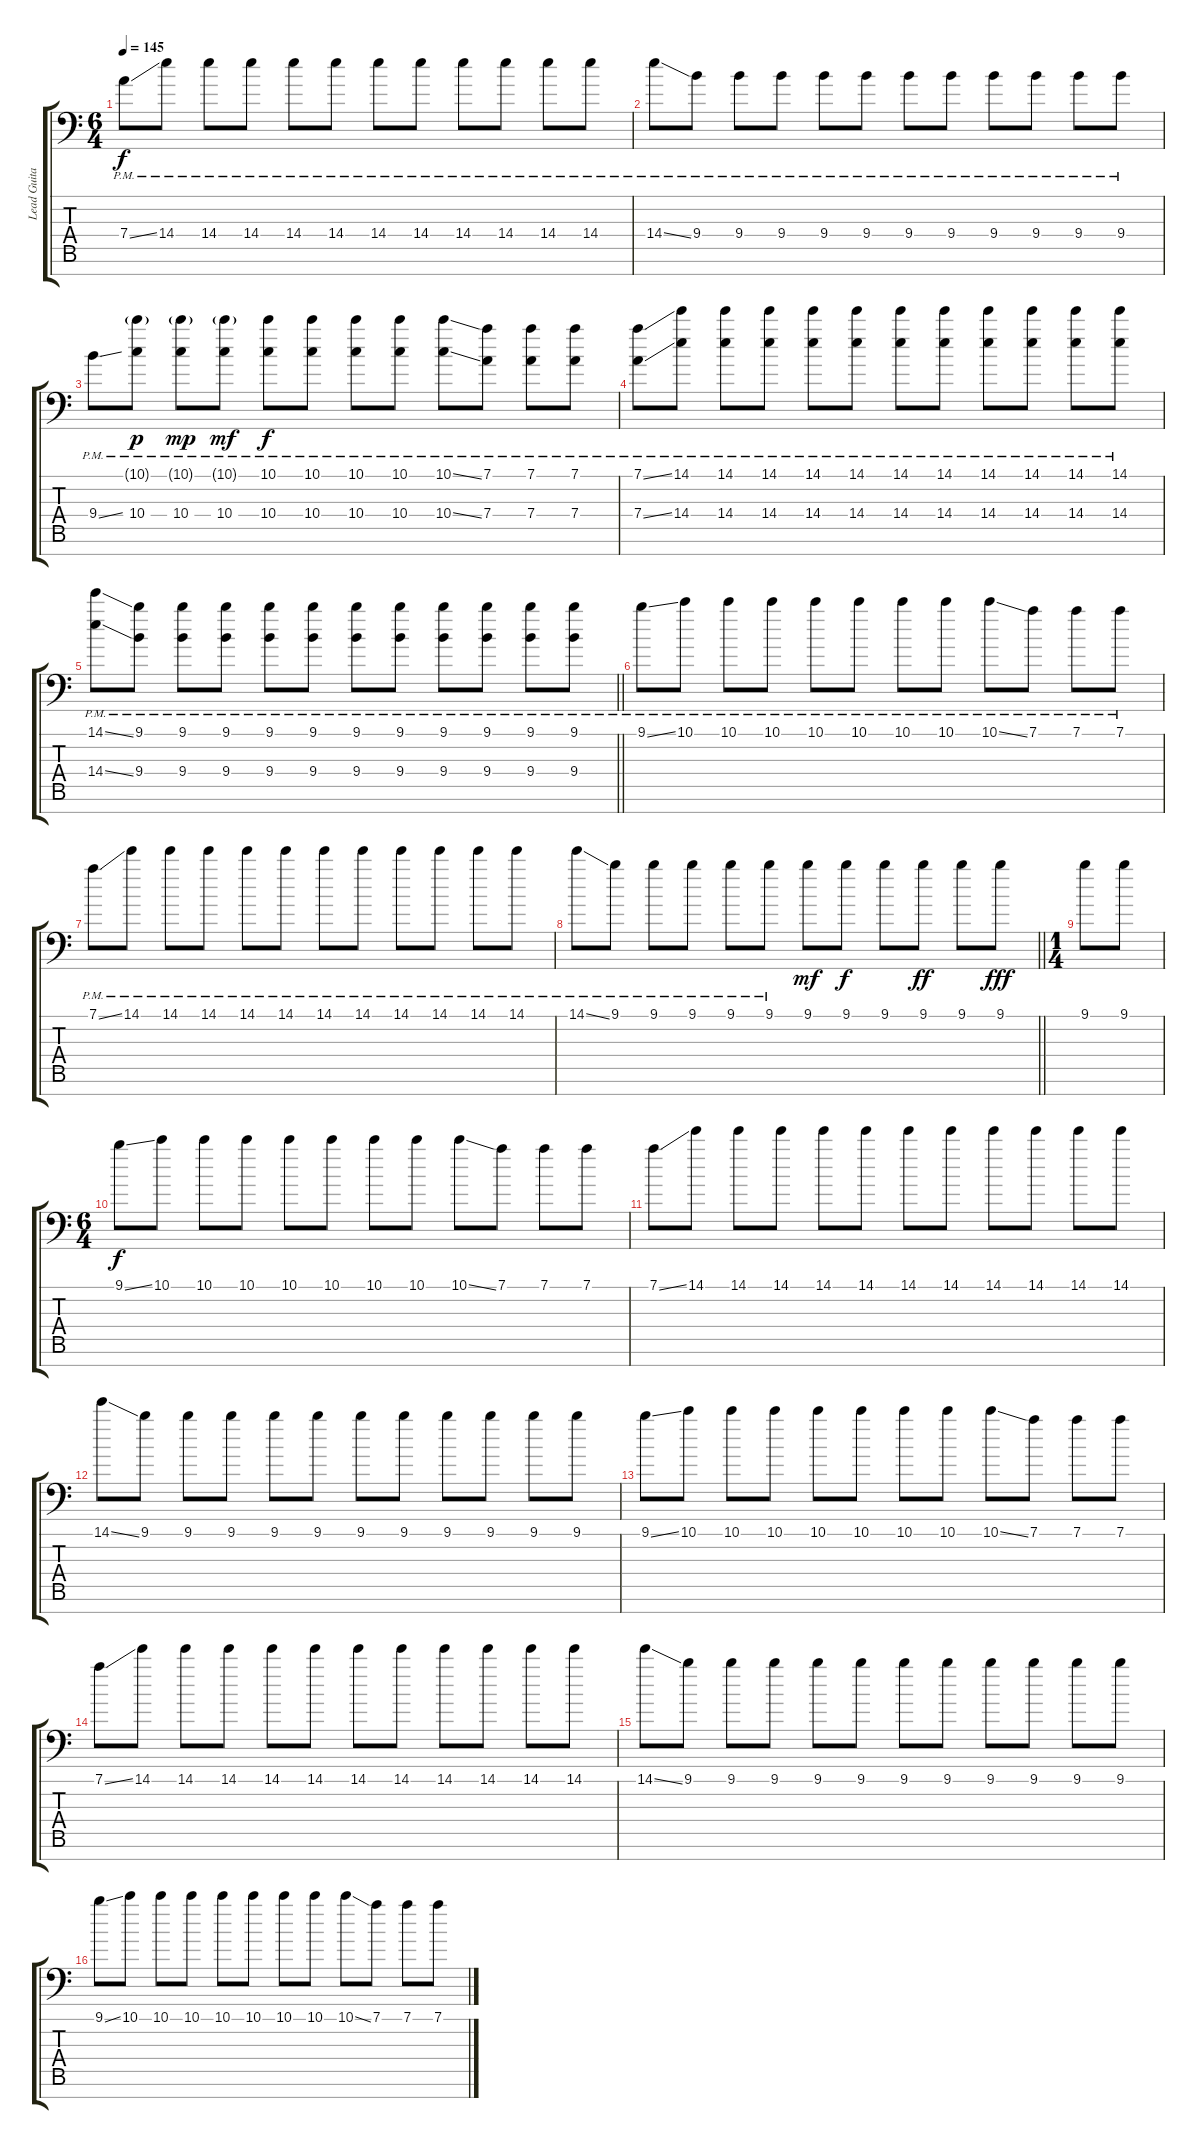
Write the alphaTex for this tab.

\track ("Lead Guitar #2" "Lead Guita") {instrument electricguitarjazz}
\staff {score tabs}
\tuning (D4 A3 E3 D3 A2 E2 A1) {hide}
\ts (6 4)
\tempo 145
\clef f4
\ks c
7.4{ss pm}.8{dy f} 14.4{pm}.8 14.4{pm}.8 14.4{pm}.8 14.4{pm}.8 14.4{pm}.8 14.4{pm}.8 14.4{pm}.8 14.4{pm}.8 14.4{pm}.8 14.4{pm}.8 14.4{pm}.8 |
14.4{ss pm}.8 9.4{pm}.8 9.4{pm}.8 9.4{pm}.8 9.4{pm}.8 9.4{pm}.8 9.4{pm}.8 9.4{pm}.8 9.4{pm}.8 9.4{pm}.8 9.4{pm}.8 9.4{pm}.8 |
9.4{ss pm}.8 (10.1{g pm} 10.4{pm}).8{dy p} (10.1{g pm} 10.4{pm}).8{dy mp} (10.1{g pm} 10.4{pm}).8{dy mf} (10.1{pm} 10.4{pm}).8{dy f} (10.1{pm} 10.4{pm}).8 (10.1{pm} 10.4{pm}).8 (10.1{pm} 10.4{pm}).8 (10.1{ss pm} 10.4{ss pm}).8 (7.1{pm} 7.4{pm}).8 (7.1{pm} 7.4{pm}).8 (7.1{pm} 7.4{pm}).8 |
(7.1{ss pm} 7.4{ss pm}).8 (14.1{pm} 14.4{pm}).8 (14.1{pm} 14.4{pm}).8 (14.1{pm} 14.4{pm}).8 (14.1{pm} 14.4{pm}).8 (14.1{pm} 14.4{pm}).8 (14.1{pm} 14.4{pm}).8 (14.1{pm} 14.4{pm}).8 (14.1{pm} 14.4{pm}).8 (14.1{pm} 14.4{pm}).8 (14.1{pm} 14.4{pm}).8 (14.1{pm} 14.4{pm}).8 |
\barLineRight lightlight
(14.1{ss pm} 14.4{ss pm}).8 (9.1{pm} 9.4{pm}).8 (9.1{pm} 9.4{pm}).8 (9.1{pm} 9.4{pm}).8 (9.1{pm} 9.4{pm}).8 (9.1{pm} 9.4{pm}).8 (9.1{pm} 9.4{pm}).8 (9.1{pm} 9.4{pm}).8 (9.1{pm} 9.4{pm}).8 (9.1{pm} 9.4{pm}).8 (9.1{pm} 9.4{pm}).8 (9.1{pm} 9.4{pm}).8 |
\section ("" "")
9.1{ss pm}.8 10.1{pm}.8 10.1{pm}.8 10.1{pm}.8 10.1{pm}.8 10.1{pm}.8 10.1{pm}.8 10.1{pm}.8 10.1{ss pm}.8 7.1{pm}.8 7.1{pm}.8 7.1{pm}.8 |
7.1{ss pm}.8 14.1{pm}.8 14.1{pm}.8 14.1{pm}.8 14.1{pm}.8 14.1{pm}.8 14.1{pm}.8 14.1{pm}.8 14.1{pm}.8 14.1{pm}.8 14.1{pm}.8 14.1{pm}.8 |
\barLineRight lightlight
14.1{ss pm}.8 9.1{pm}.8 9.1{pm}.8 9.1{pm}.8 9.1{pm}.8 9.1{pm}.8 9.1.8{dy mf instrument distortionguitar} 9.1.8{dy f} 9.1.8 9.1.8{dy ff} 9.1.8 9.1.8{dy fff} |
\ts (1 4)
\section ("" "")
9.1.8 9.1.8 |
\ts (6 4)
9.1{ss}.8{dy f} 10.1.8 10.1.8 10.1.8 10.1.8 10.1.8 10.1.8 10.1.8 10.1{ss}.8 7.1.8 7.1.8 7.1.8 |
7.1{ss}.8 14.1.8 14.1.8 14.1.8 14.1.8 14.1.8 14.1.8 14.1.8 14.1.8 14.1.8 14.1.8 14.1.8 |
14.1{ss}.8 9.1.8 9.1.8 9.1.8 9.1.8 9.1.8 9.1.8 9.1.8 9.1.8 9.1.8 9.1.8 9.1.8 |
9.1{ss}.8 10.1.8 10.1.8 10.1.8 10.1.8 10.1.8 10.1.8 10.1.8 10.1{ss}.8 7.1.8 7.1.8 7.1.8 |
7.1{ss}.8 14.1.8 14.1.8 14.1.8 14.1.8 14.1.8 14.1.8 14.1.8 14.1.8 14.1.8 14.1.8 14.1.8 |
14.1{ss}.8 9.1.8 9.1.8 9.1.8 9.1.8 9.1.8 9.1.8 9.1.8 9.1.8 9.1.8 9.1.8 9.1.8 |
9.1{ss}.8 10.1.8 10.1.8 10.1.8 10.1.8 10.1.8 10.1.8 10.1.8 10.1{ss}.8 7.1.8 7.1.8 7.1.8
